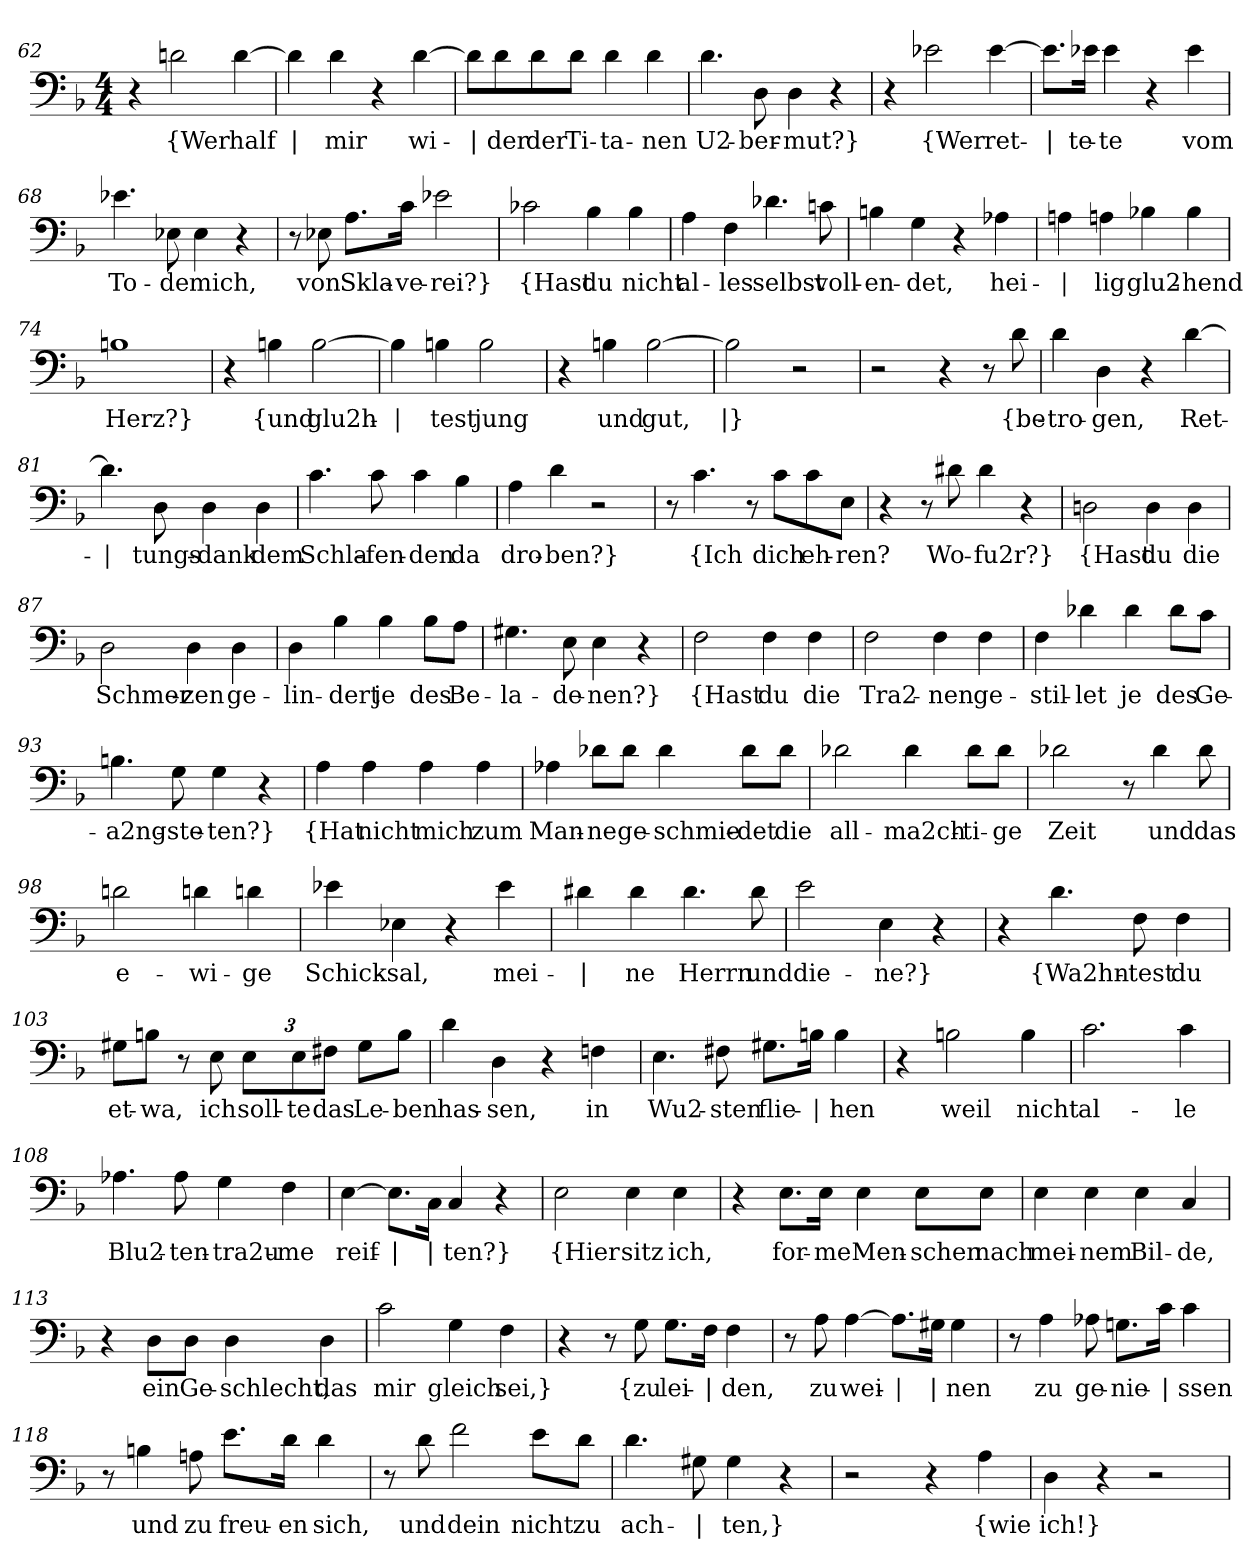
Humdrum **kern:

**kern	**text
*part1	*part1
*staff1	*staff1
*clefF4	*
*k[b-]	*
*M4/4	*
=62	=62
4r	.
!	!LO:LY:b
2dn\	{Wer
!	!LO:LY:b
[4d\	half
=63	=63
!	!LO:LY:b
4d\]	|
!	!LO:LY:b
4d\	mir
4r	.
!	!LO:LY:b
[4d\	wi-
=64	=64
!	!LO:LY:b
8d\L]	|
!	!LO:LY:b
8d\	-der
!	!LO:LY:b
8d\	der
!	!LO:LY:b
8d\J	Ti-
!	!LO:LY:b
4d\	-ta-
!	!LO:LY:b
4d\	-nen
=65	=65
!	!LO:LY:b
4.d\	U2-
!	!LO:LY:b
8D\	-ber-
!	!LO:LY:b
4D\	-mut?}
4r	.
!!LO:LB:g=z
=66	=66
4r	.
!	!LO:LY:b
2e-X\	{Wer
!	!LO:LY:b
[4e-\	ret-
=67	=67
!	!LO:LY:b
8.e-\L]	|
!	!LO:LY:b
16e-X\Jk	-te-
!	!LO:LY:b
4e-\	-te
4r	.
!	!LO:LY:b
4e-\	vom
=68	=68
!	!LO:LY:b
4.e-X\	To-
!	!LO:LY:b
8E-X\	-de
!	!LO:LY:b
4E-\	mich,
4r	.
=69	=69
8r	.
!	!LO:LY:b
8E-X\	von
!	!LO:LY:b
8.A\L	Skla-
!	!LO:LY:b
16c\Jk	-ve-
!	!LO:LY:b
2e-X\	-rei?}
=70	=70
!	!LO:LY:b
2c-X\	{Hast
!	!LO:LY:b
4B-\	du
!	!LO:LY:b
4B-\	nicht
!!LO:LB:g=z
=71	=71
!	!LO:LY:b
4A\	al-
!	!LO:LY:b
4F\	-les
!	!LO:LY:b
4.d-X\	selbst
!	!LO:LY:b
8cn\	voll-
=72	=72
!	!LO:LY:b
4Bn\	-en-
!	!LO:LY:b
4G\	-det,
4r	.
!	!LO:LY:b
4A-X\	hei-
=73	=73
!	!LO:LY:b
4An\	|
!	!LO:LY:b
4An\	-lig
!	!LO:LY:b
4B-X\	glu2-
!	!LO:LY:b
4B-\	-hend
=74	=74
!	!LO:LY:b
1Bn	Herz?}
=75	=75
4r	.
!	!LO:LY:b
4Bn\	{und
!	!LO:LY:b
[2B\	glu2h-
=76	=76
!	!LO:LY:b
4B\]	|
!	!LO:LY:b
4Bn\	-test
!	!LO:LY:b
2B\	jung
!!LO:LB:g=z
=77	=77
4r	.
!	!LO:LY:b
4Bn\	und
!	!LO:LY:b
[2B\	gut,
=78	=78
!	!LO:LY:b
2B\]	|}
2r	.
=79	=79
2r	.
4r	.
8r	.
!	!LO:LY:b
8d\	{be-
=80	=80
!	!LO:LY:b
4d\	-tro-
!	!LO:LY:b
4D\	-gen,
4r	.
!	!LO:LY:b
[4d\	Ret-
=81	=81
!	!LO:LY:b
4.d\]	|
!	!LO:LY:b
8D\	-tungs-
!	!LO:LY:b
4D\	-dank
!	!LO:LY:b
4D\	dem
=82	=82
!	!LO:LY:b
4.c\	Schla-
!	!LO:LY:b
8c\	-fen-
!	!LO:LY:b
4c\	-den
!	!LO:LY:b
4B-\	da
=83	=83
!	!LO:LY:b
4A\	dro-
!	!LO:LY:b
4d\	-ben?}
2r	.
!!LO:LB:g=z
=84	=84
8r	.
!	!LO:LY:b
4.c\	{Ich
8r	.
!	!LO:LY:b
8c\L	dich
!	!LO:LY:b
8c\	eh-
!	!LO:LY:b
8E\J	-ren?
=85	=85
4r	.
8r	.
!	!LO:LY:b
8d#X\	Wo-
!	!LO:LY:b
4d#\	-fu2r?}
4r	.
=86	=86
!	!LO:LY:b
2Dn\	{Hast
!	!LO:LY:b
4D\	du
!	!LO:LY:b
4D\	die
=87	=87
!	!LO:LY:b
2D\	Schmer-
!	!LO:LY:b
4D\	-zen
!	!LO:LY:b
4D\	ge-
=88	=88
!	!LO:LY:b
4D\	-lin-
!	!LO:LY:b
4B-\	-dert
!	!LO:LY:b
4B-\	je
!	!LO:LY:b
8B-\L	des
!	!LO:LY:b
8A\J	Be-
!!LO:LB:g=z
=89	=89
!	!LO:LY:b
4.G#X\	-la-
!	!LO:LY:b
8E\	-de-
!	!LO:LY:b
4E\	-nen?}
4r	.
=90	=90
!	!LO:LY:b
2F\	{Hast
!	!LO:LY:b
4F\	du
!	!LO:LY:b
4F\	die
=91	=91
!	!LO:LY:b
2F\	Tra2-
!	!LO:LY:b
4F\	-nen
!	!LO:LY:b
4F\	ge-
=92	=92
!	!LO:LY:b
4F\	-stil-
!	!LO:LY:b
4d-X\	-let
!	!LO:LY:b
4d-\	je
!	!LO:LY:b
8d-\L	des
!	!LO:LY:b
8c\J	Ge-
=93	=93
!	!LO:LY:b
4.Bn\	-a2ng-
!	!LO:LY:b
8G\	-ste-
!	!LO:LY:b
4G\	-ten?}
4r	.
!!LO:LB:g=z
=94	=94
!	!LO:LY:b
4A\	{Hat
!	!LO:LY:b
4A\	nicht
!	!LO:LY:b
4A\	mich
!	!LO:LY:b
4A\	zum
=95	=95
!	!LO:LY:b
4A-X\	Man-
!	!LO:LY:b
8d-X\L	-ne
!	!LO:LY:b
8d-\J	ge-
!	!LO:LY:b
4d-\	-schmie-
!	!LO:LY:b
8d-\L	-det
!	!LO:LY:b
8d-\J	die
=96	=96
!	!LO:LY:b
2d-X\	all-
!	!LO:LY:b
4d-\	-ma2ch-
!	!LO:LY:b
8d-\L	-ti-
!	!LO:LY:b
8d-\J	-ge
=97	=97
!	!LO:LY:b
2d-X\	Zeit
8r	.
!	!LO:LY:b
4d-\	und
!	!LO:LY:b
8d-\	das
=98	=98
!	!LO:LY:b
2dn\	e-
!	!LO:LY:b
4dn\	-wi-
!	!LO:LY:b
4dn\	-ge
!!LO:LB:g=z
=99	=99
!	!LO:LY:b
4e-X\	Schick-
!	!LO:LY:b
4E-X\	-sal,
4r	.
!	!LO:LY:b
4e-\	mei-
=100	=100
!	!LO:LY:b
4d#X\	|
!	!LO:LY:b
4d#\	-ne
!	!LO:LY:b
4.d#\	Herrn
!	!LO:LY:b
8d#\	und
=101	=101
!	!LO:LY:b
2e\	die-
!	!LO:LY:b
4E\	-ne?}
4r	.
=102	=102
4r	.
!	!LO:LY:b
4.d\	{Wa2hn-
!	!LO:LY:b
8F\	-test
!	!LO:LY:b
4F\	du
=103	=103
!	!LO:LY:b
8G#X\L	et-
!	!LO:LY:b
8Bn\J	-wa,
8r	.
!	!LO:LY:b
8E\	ich
*Xbrackettup	*
!	!LO:LY:b
12E\L	soll-
!	!LO:LY:b
12E\	-te
!	!LO:LY:b
12F#X\J	das
!	!LO:LY:b
8G#\L	Le-
!	!LO:LY:b
8B\J	-ben
!!LO:LB:g=z
=104	=104
!	!LO:LY:b
4d\	has-
!	!LO:LY:b
4D\	-sen,
4r	.
!	!LO:LY:b
4Fn\	in
=105	=105
!	!LO:LY:b
4.E\	Wu2-
!	!LO:LY:b
8F#X\	-sten
!	!LO:LY:b
8.G#X\L	flie-
!	!LO:LY:b
16Bn\Jk	|
!	!LO:LY:b
4B\	-hen
=106	=106
4r	.
!	!LO:LY:b
2Bn\	weil
!	!LO:LY:b
4B\	nicht
=107	=107
!	!LO:LY:b
2.c\	al-
!	!LO:LY:b
4c\	-le
=108	=108
!	!LO:LY:b
4.A-X\	Blu2-
!	!LO:LY:b
8A-\	-ten-
!	!LO:LY:b
4G\	-tra2u-
!	!LO:LY:b
4F\	-me
=109	=109
!	!LO:LY:b
[4E\	reif-
!	!LO:LY:b
8.E\L]	|
!	!LO:LY:b
16C\Jk	|
!	!LO:LY:b
4C/	-ten?}
4r	.
!!LO:LB:g=z
=110	=110
!	!LO:LY:b
2E\	{Hier
!	!LO:LY:b
4E\	sitz
!	!LO:LY:b
4E\	ich,
=111	=111
4r	.
!	!LO:LY:b
8.E\L	for-
!	!LO:LY:b
16E\Jk	-me
!	!LO:LY:b
4E\	Men-
!	!LO:LY:b
8E\L	-schen
!	!LO:LY:b
8E\J	nach
=112	=112
!	!LO:LY:b
4E\	mei-
!	!LO:LY:b
4E\	-nem
!	!LO:LY:b
4E\	Bil-
!	!LO:LY:b
4C/	-de,
=113	=113
4r	.
!	!LO:LY:b
8D\L	ein
!	!LO:LY:b
8D\J	Ge-
!	!LO:LY:b
4D\	-schlecht,
!	!LO:LY:b
4D\	das
!!LO:PB:g=z
=114	=114
!	!LO:LY:b
2c\	mir
!	!LO:LY:b
4G\	gleich
!	!LO:LY:b
4F\	sei,}
=115	=115
4r	.
8r	.
!	!LO:LY:b
8G\	{zu
!	!LO:LY:b
8.G\L	lei-
!	!LO:LY:b
16F\Jk	|
!	!LO:LY:b
4F\	-den,
=116	=116
8r	.
!	!LO:LY:b
8A\	zu
!	!LO:LY:b
[4A\	wei-
!	!LO:LY:b
8.A\L]	|
!	!LO:LY:b
16G#X\Jk	|
!	!LO:LY:b
4G#\	-nen
=117	=117
8r	.
!	!LO:LY:b
4A\	zu
!	!LO:LY:b
8A-X\	ge-
!	!LO:LY:b
8.Gn\L	-nie-
!	!LO:LY:b
16c\Jk	|
!	!LO:LY:b
4c\	-ssen
=118	=118
8r	.
!	!LO:LY:b
4Bn\	und
!	!LO:LY:b
8An\	zu
!	!LO:LY:b
8.e\L	freu-
!	!LO:LY:b
16d\Jk	-en
!	!LO:LY:b
4d\	sich,
!!LO:LB:g=z
=119	=119
8r	.
!	!LO:LY:b
8d\	und
!	!LO:LY:b
2f\	dein
!	!LO:LY:b
8e\L	nicht
!	!LO:LY:b
8d\J	zu
=120	=120
!	!LO:LY:b
4.d\	ach-
!	!LO:LY:b
8G#X\	|
!	!LO:LY:b
4G#\	-ten,}
4r	.
=121	=121
2r	.
4r	.
!	!LO:LY:b
4A\	{wie
=122	=122
!	!LO:LY:b
4D\	ich!}
4r	.
2r	.
=	=
*-	*-
